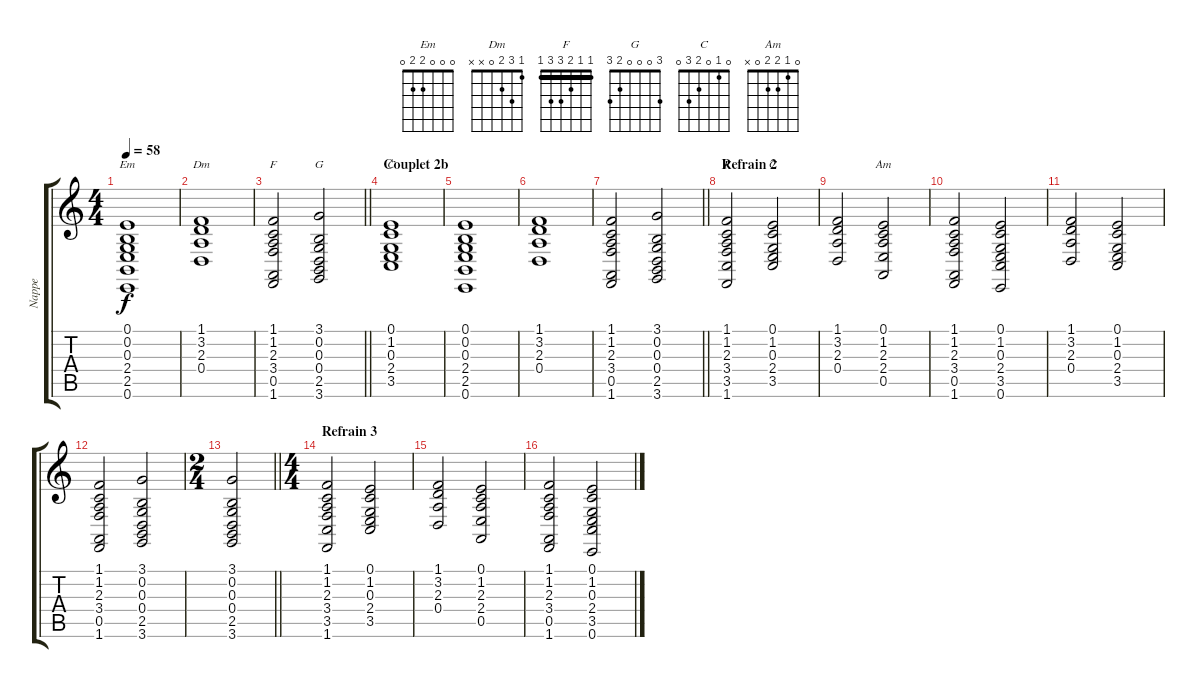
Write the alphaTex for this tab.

\track ("Nappe " "Nappe ") {instrument choiraahs}
\staff {score tabs}
\tuning (E4 B3 G3 D3 A2 E2) {hide}
\chord ("Em" 0 0 0 2 2 0)
\chord ("Dm" 1 3 2 0 x x)
\chord ("F" 1 1 2 3 0 1) {barre 1}
\chord ("G" 3 0 0 0 2 3)
\chord ("C" 0 1 0 2 3 x)
\chord ("F" 1 1 2 3 3 1) {barre 1}
\chord ("C" 0 1 0 2 3 0)
\chord ("Am" 0 1 2 2 0 x)
\ts (4 4)
\tempo 58
\clef g2
\ks c
(0.1 0.2 0.3 2.4 2.5 0.6).1{ch "Em" dy f} |
(1.1 3.2 2.3 0.4).1{ch "Dm"} |
\barLineRight lightlight
(1.1 1.2 2.3 3.4 0.5 1.6).2{ch "F"} (3.1 0.2 0.3 0.4 2.5 3.6).2{ch "G"} |
\section ("" "Couplet 2b")
(0.1 1.2 0.3 2.4 3.5).1{ch "C"} |
(0.1 0.2 0.3 2.4 2.5 0.6).1 |
(1.1 3.2 2.3 0.4).1 |
\barLineRight lightlight
(1.1 1.2 2.3 3.4 0.5 1.6).2 (3.1 0.2 0.3 0.4 2.5 3.6).2 |
\section ("" "Refrain 2")
(1.1 1.2 2.3 3.4 3.5 1.6).2{ch "F"} (0.1 1.2 0.3 2.4 3.5).2{ch "C"} |
(1.1 3.2 2.3 0.4).2 (0.1 1.2 2.3 2.4 0.5).2{ch "Am"} |
(1.1 1.2 2.3 3.4 0.5 1.6).2 (0.1 1.2 0.3 2.4 3.5 0.6).2 |
(1.1 3.2 2.3 0.4).2 (0.1 1.2 0.3 2.4 3.5).2 |
(1.1 1.2 2.3 3.4 0.5 1.6).2 (3.1 0.2 0.3 0.4 2.5 3.6).2 |
\ts (2 4)
\barLineRight lightlight
(3.1 0.2 0.3 0.4 2.5 3.6).2 |
\ts (4 4)
\section ("" "Refrain 3")
(1.1 1.2 2.3 3.4 3.5 1.6).2 (0.1 1.2 0.3 2.4 3.5).2 |
(1.1 3.2 2.3 0.4).2 (0.1 1.2 2.3 2.4 0.5).2 |
(1.1 1.2 2.3 3.4 0.5 1.6).2 (0.1 1.2 0.3 2.4 3.5 0.6).2
